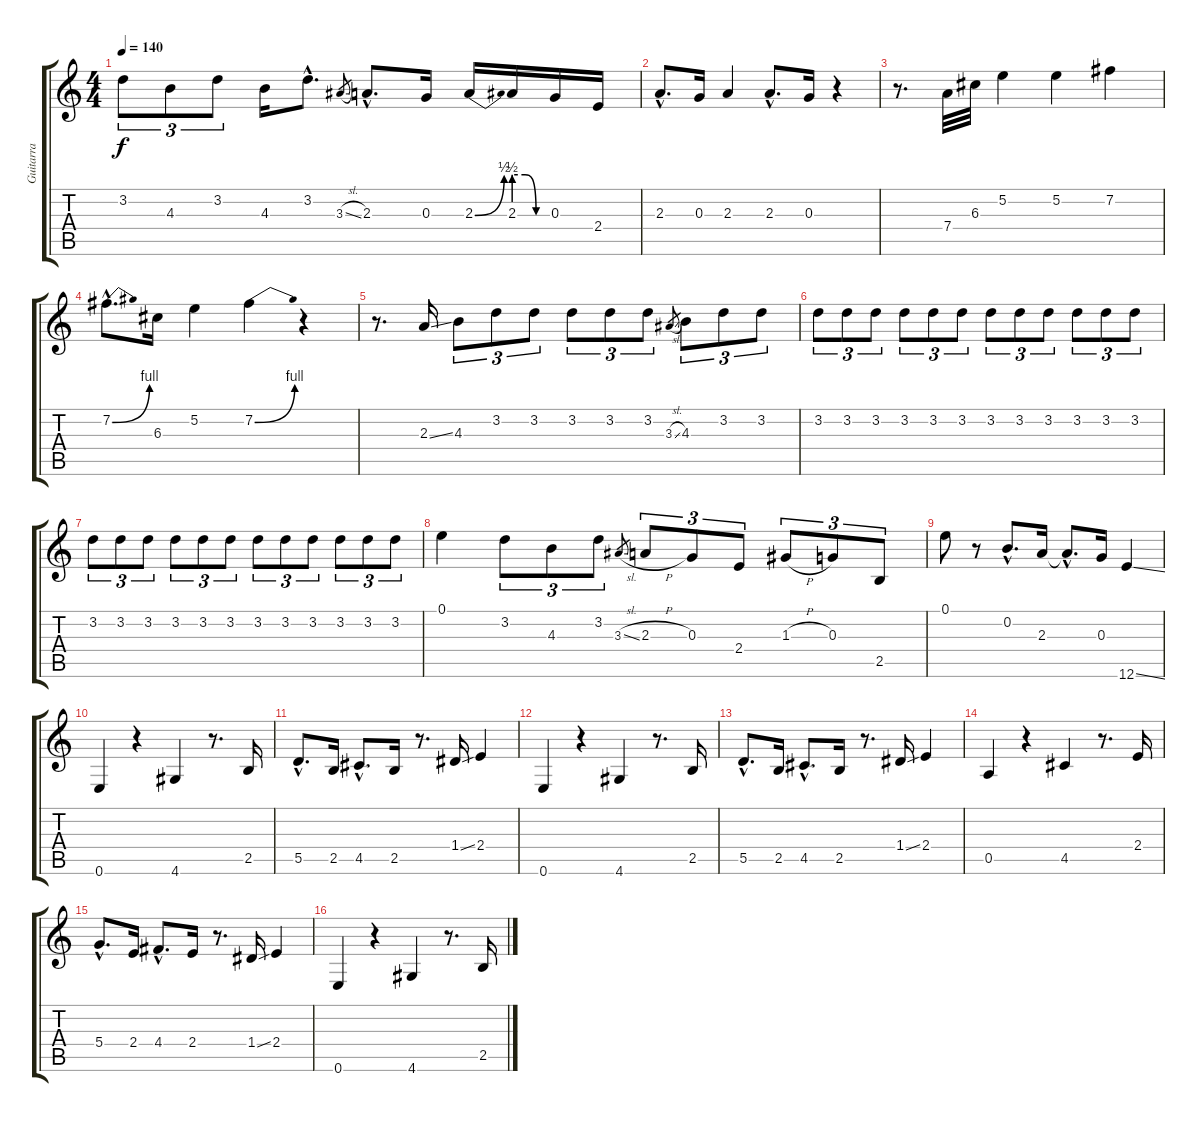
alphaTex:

\track ("Guitarra" "Guitarra") {instrument distortionguitar}
\staff {score tabs}
\tuning (E4 B3 G3 D3 A2 E2) {hide}
\ts (4 4)
\tempo 140
\clef g2
\ks c
3.2{t}.8{tu (3 2) dy f} 4.3.8{tu (3 2)} 3.2.8{tu (3 2)} 4.3.16 3.2{hac}.8{d} 3.3{sl}.8{gr} 2.3{hac}.8{d} 0.3.16 2.3{be (bend 0 0 60 2)}.16 2.3{be (custom 0 2 20 2 40 0 60 0)}.16 0.3.16 2.4.16 |
2.3{hac}.8{d} 0.3.16 2.3.4 2.3{hac}.8{d} 0.3.16 r.4 |
r.8{d} 7.4.32 6.3.32 5.2.4 5.2.4 7.2.4 |
7.2{be (bend 0 0 60 4) hac}.8{d} 6.3.16 5.2.4 7.2{be (bend 0 0 60 4)}.4 r.4 |
r.8{d} 2.3{ss}.16 4.3.8{tu (3 2)} 3.2.8{tu (3 2)} 3.2.8{tu (3 2)} 3.2.8{tu (3 2)} 3.2.8{tu (3 2)} 3.2.8{tu (3 2)} 3.3{sl}.8{gr} 4.3.8{tu (3 2)} 3.2.8{tu (3 2)} 3.2.8{tu (3 2)} |
3.2.8{tu (3 2)} 3.2.8{tu (3 2)} 3.2.8{tu (3 2)} 3.2.8{tu (3 2)} 3.2.8{tu (3 2)} 3.2.8{tu (3 2)} 3.2.8{tu (3 2)} 3.2.8{tu (3 2)} 3.2.8{tu (3 2)} 3.2.8{tu (3 2)} 3.2.8{tu (3 2)} 3.2.8{tu (3 2)} |
3.2.8{tu (3 2)} 3.2.8{tu (3 2)} 3.2.8{tu (3 2)} 3.2.8{tu (3 2)} 3.2.8{tu (3 2)} 3.2.8{tu (3 2)} 3.2.8{tu (3 2)} 3.2.8{tu (3 2)} 3.2.8{tu (3 2)} 3.2.8{tu (3 2)} 3.2.8{tu (3 2)} 3.2.8{tu (3 2)} |
0.1.4 3.2.8{tu (3 2)} 4.3.8{tu (3 2)} 3.2.8{tu (3 2)} 3.3{sl}.8{gr} 2.3{h}.8{tu (3 2)} 0.3.8{tu (3 2)} 2.4.8{tu (3 2)} 1.3{h}.8{tu (3 2)} 0.3.8{tu (3 2)} 2.5.8{tu (3 2)} |
0.1.8 r.8 0.2{hac}.8{d} 2.3.16 2.3{hac t}.8{d} 0.3.16 12.6{ss}.4 |
0.6.4 r.4 4.6.4 r.8{d} 2.5.16 |
5.5{hac}.8{d} 2.5.16 4.5{hac}.8{d} 2.5.16 r.8{d} 1.4{ss}.16 2.4.4 |
0.6.4 r.4 4.6.4 r.8{d} 2.5.16 |
5.5{hac}.8{d} 2.5.16 4.5{hac}.8{d} 2.5.16 r.8{d} 1.4{ss}.16 2.4.4 |
0.5.4 r.4 4.5.4 r.8{d} 2.4.16 |
5.4{hac}.8{d} 2.4.16 4.4{hac}.8{d} 2.4.16 r.8{d} 1.4{ss}.16 2.4.4 |
0.6.4 r.4 4.6.4 r.8{d} 2.5.16
